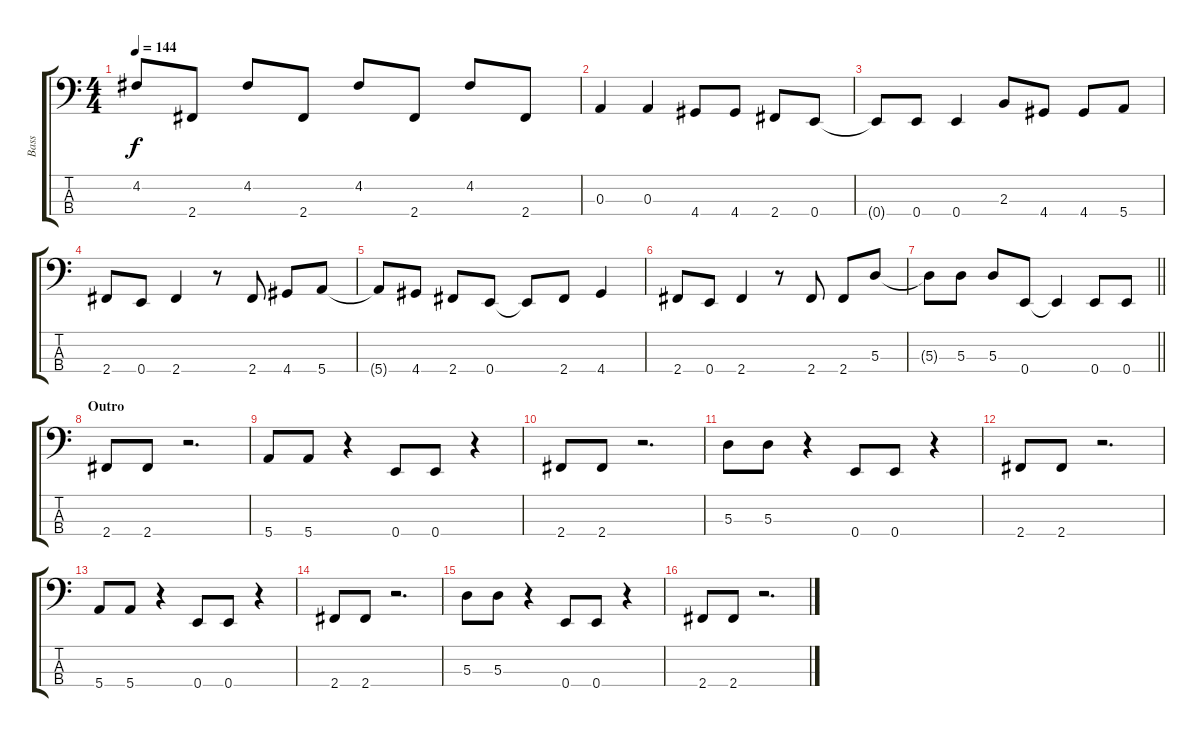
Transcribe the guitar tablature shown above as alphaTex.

\track ("Bass" "Bass") {instrument electricbasspick}
\staff {score tabs}
\tuning (G2 D2 A1 E1) {hide}
\ts (4 4)
\tempo 144
\clef f4
\ks c
4.2.8{dy f} 2.4.8 4.2.8 2.4.8 4.2.8 2.4.8 4.2.8 2.4.8 |
0.3.4 0.3.4 4.4.8 4.4.8 2.4.8 0.4.8 |
0.4{t}.8 0.4.8 0.4.4 2.3.8 4.4.8 4.4.8 5.4.8 |
2.4.8 0.4.8 2.4.4 r.8 2.4.8 4.4.8 5.4.8 |
5.4{t}.8 4.4.8 2.4.8 0.4.8 0.4{t}.8 2.4.8 4.4.4 |
2.4.8 0.4.8 2.4.4 r.8 2.4.8 2.4.8 5.3.8 |
\barLineRight lightlight
5.3{t}.8 5.3.8 5.3.8 0.4.8 0.4{t}.4 0.4.8 0.4.8 |
\section ("" "Outro")
2.4.8 2.4.8 r.2{d} |
5.4.8 5.4.8 r.4 0.4.8 0.4.8 r.4 |
2.4.8{volume 14} 2.4.8 r.2{d} |
5.3.8 5.3.8 r.4 0.4.8 0.4.8 r.4 |
2.4.8{volume 10} 2.4.8 r.2{d} |
5.4.8 5.4.8 r.4 0.4.8 0.4.8 r.4 |
2.4.8{volume 7} 2.4.8 r.2{d} |
5.3.8 5.3.8 r.4 0.4.8 0.4.8 r.4 |
2.4.8{volume 3} 2.4.8 r.2{d}
